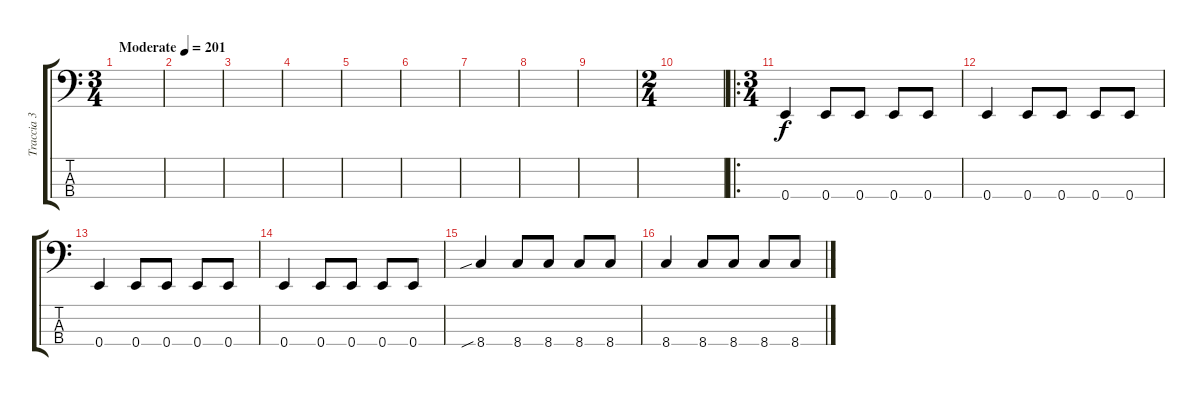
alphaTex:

\track ("Traccia 3" "Traccia 3") {instrument electricbasspick}
\staff {score tabs}
\tuning (G2 D2 A1 E1) {hide}
\ts (3 4)
\tempo (201 "Moderate")
\clef f4
\ks c
|
|
|
|
|
|
|
|
|
\ts (2 4)
|
\ro
\ts (3 4)
0.4.4 0.4.8 0.4.8 0.4.8 0.4.8 |
0.4.4 0.4.8 0.4.8 0.4.8 0.4.8 |
0.4.4 0.4.8 0.4.8 0.4.8 0.4.8 |
0.4.4 0.4.8 0.4.8 0.4.8 0.4.8 |
8.4{sib}.4 8.4.8 8.4.8 8.4.8 8.4.8 |
8.4.4 8.4.8 8.4.8 8.4.8 8.4.8
